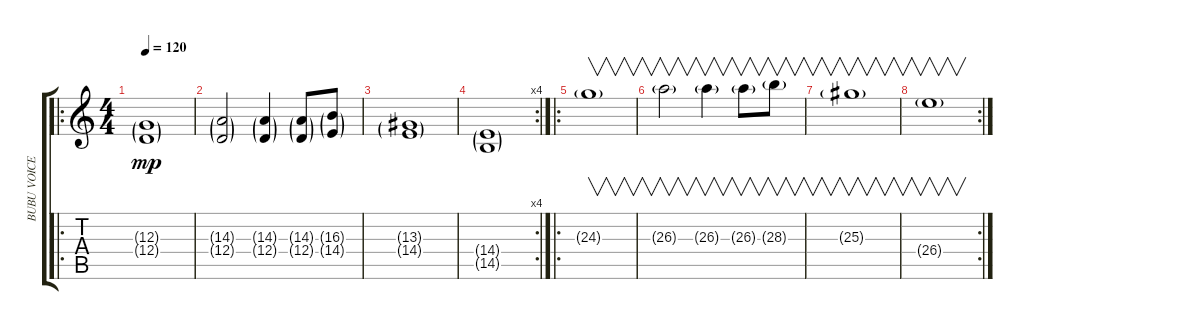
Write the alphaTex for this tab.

\track ("BUBU VOICE" "BUBU VOICE") {instrument altosax}
\staff {score tabs}
\tuning (E4 B3 G3 D3 A2 E2) {hide}
\ro
\ts (4 4)
\tempo 120
\clef g2
\ks c
(12.3{g} 12.4{g}).1{dy mp} |
(14.3{g} 12.4{g}).2 (14.3{g} 12.4{g}).4 (14.3{g} 12.4{g}).8 (16.3{g} 14.4{g}).8 |
(13.3{g} 14.4{g}).1 |
\rc 4
(14.4{g} 14.5{g}).1 |
\ro
24.3{g}.1{v} |
26.3{g}.2{v} 26.3{g}.4{v} 26.3{g}.8{v} 28.3{g}.8{v} |
25.3{g}.1{v} |
\rc 2
26.4{g}.1{v}
